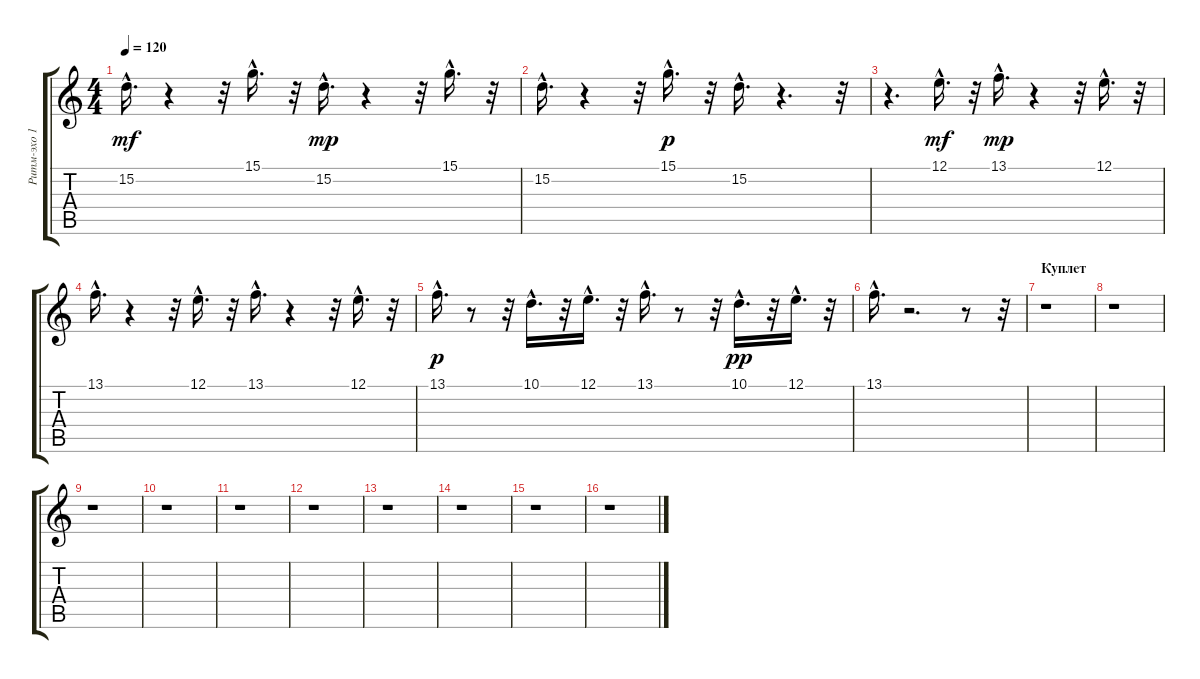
\track ("Ритм-эхо 1" "Ритм-эхо 1") {instrument brightacousticpiano}
\staff {score tabs}
\tuning (E4 B3 G3 D3 A2 E2) {hide}
\ts (4 4)
\tempo 120
\clef g2
\ks c
15.2{hac}.16{d dy mf} r.4 r.32 15.1{hac}.16{d} r.32 15.2{hac}.16{d dy mp} r.4 r.32 15.1{hac}.16{d} r.32 |
15.2{hac}.16{d} r.4 r.32 15.1{hac}.16{d dy p} r.32 15.2{hac}.16{d} r.4{d} r.32 |
r.4{d} 12.1{hac}.16{d dy mf} r.32 13.1{hac}.16{d dy mp} r.4 r.32 12.1{hac}.16{d} r.32 |
13.1{hac}.16{d} r.4 r.32 12.1{hac}.16{d} r.32 13.1{hac}.16{d} r.4 r.32 12.1{hac}.16{d} r.32 |
13.1{hac}.16{d dy p} r.8 r.32 10.1{hac}.16{d} r.32 12.1{hac}.16{d} r.32 13.1{hac}.16{d} r.8 r.32 10.1{hac}.16{d dy pp} r.32 12.1{hac}.16{d} r.32 |
13.1{hac}.16{d} r.2{d} r.8 r.32 |
\section ("" "Куплет")
r.1 |
r.1 |
r.1 |
r.1 |
r.1 |
r.1 |
r.1 |
r.1 |
r.1 |
r.1
